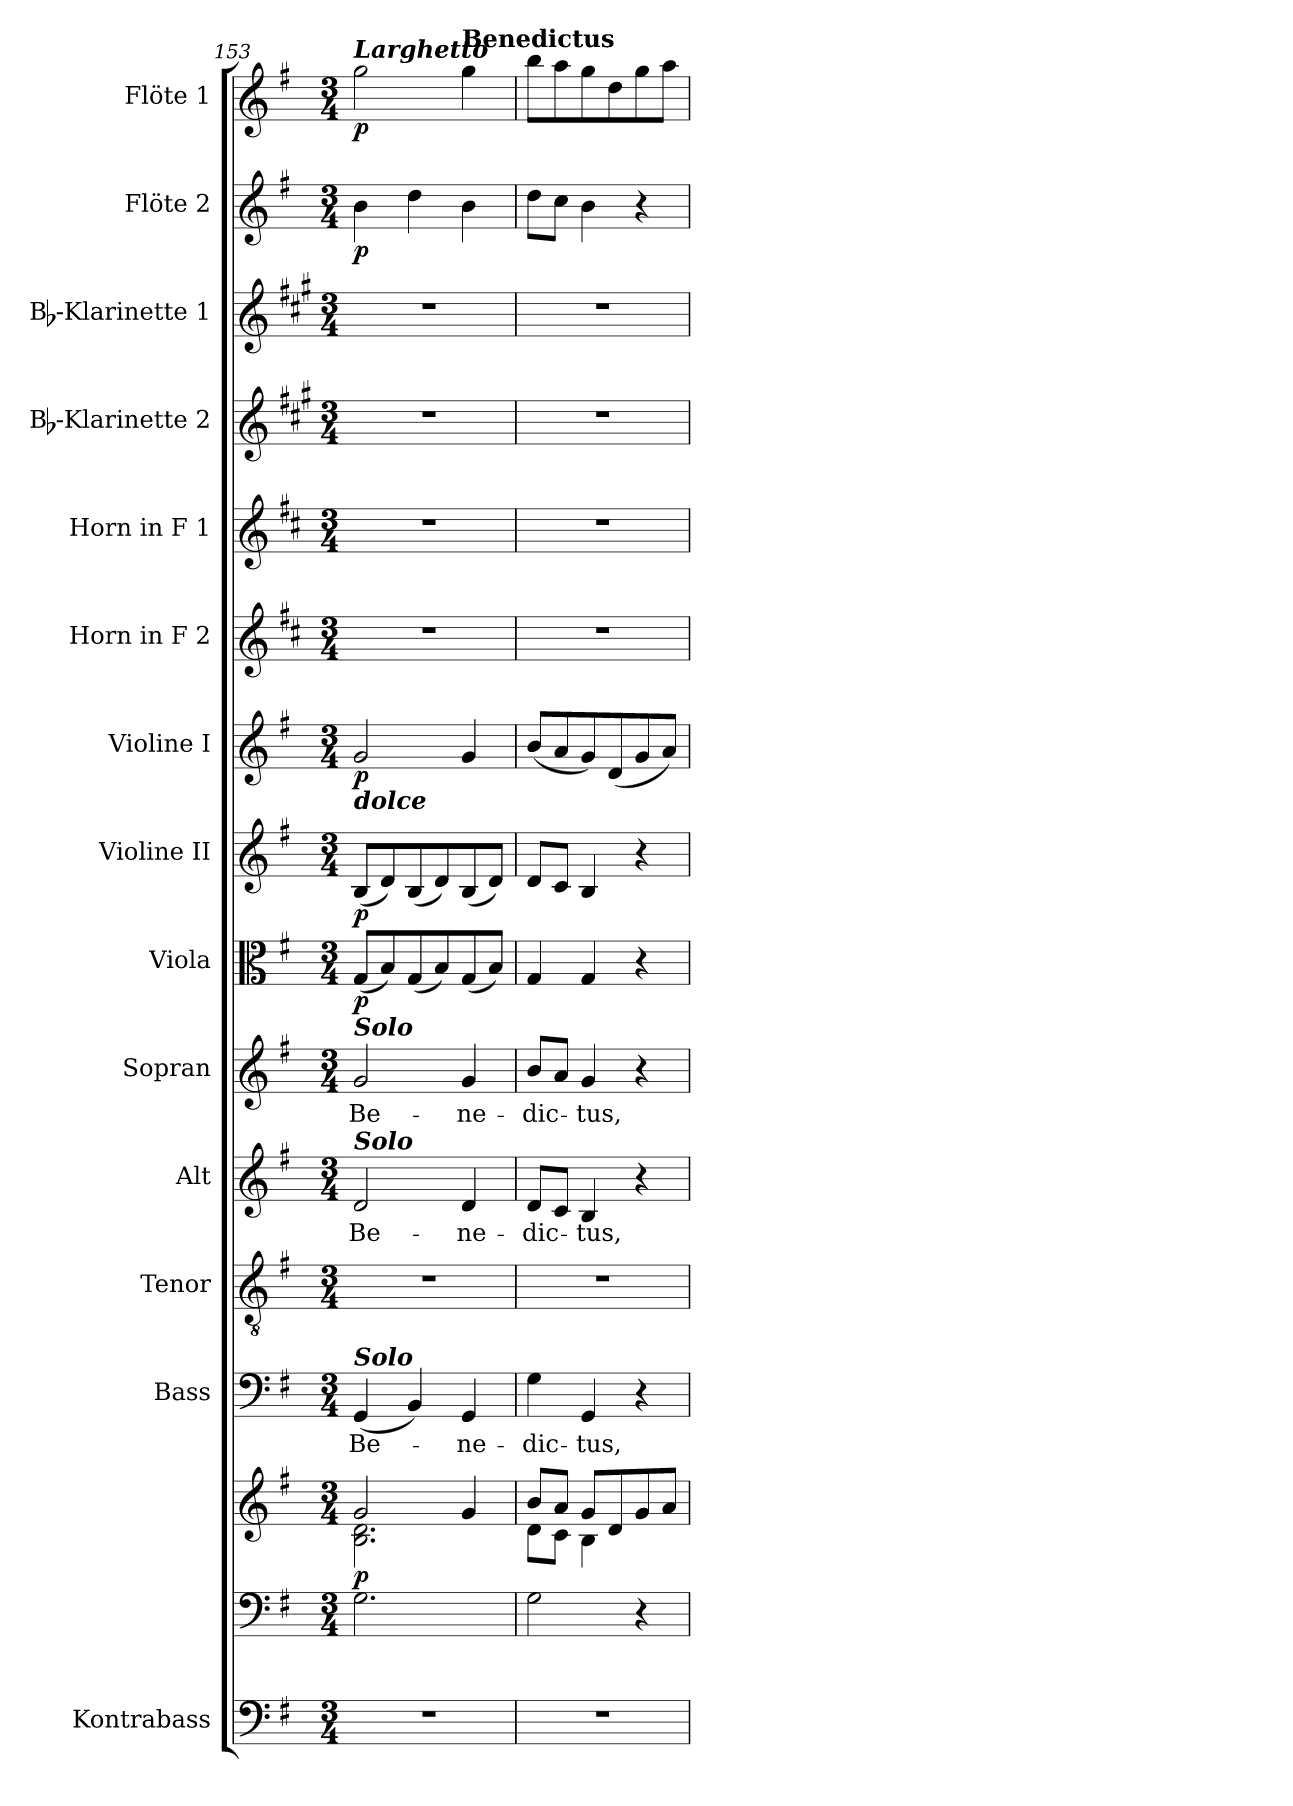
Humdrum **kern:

**kern	**kern	**kern	**dynam	**kern	**text	**kern	**kern	**text	**kern	**text	**kern	**dynam	**kern	**dynam	**kern	**dynam	**kern	**kern	**kern	**kern	**kern	**dynam	**kern	**dynam
*part15	*part14	*part14	*part14	*part13	*part13	*part12	*part11	*part11	*part10	*part10	*part9	*part9	*part8	*part8	*part7	*part7	*part6	*part5	*part4	*part3	*part2	*part2	*part1	*part1
*staff16	*staff15	*staff14	*staff14/15	*staff13	*staff13	*staff12	*staff11	*staff11	*staff10	*staff10	*staff9	*staff9	*staff8	*staff8	*staff7	*staff7	*staff6	*staff5	*staff4	*staff3	*staff2	*staff2	*staff1	*staff1
*I"Kontrabass	*	*	*	*I"Bass	*	*I"Tenor	*I"Alt	*	*I"Sopran	*	*I"Viola	*	*I"Violine II	*	*I"Violine I	*	*I"Horn in F 2	*I"Horn in F 1	*I"Bb-Klarinette 2	*I"Bb-Klarinette 1	*I"Flöte 2	*	*I"Flöte 1	*
*I'Kb.	*	*	*	*I'B.	*	*I'T.	*I'A.	*	*I'S.	*	*I'Vla.	*	*I'Vl. II	*	*I'Vl. I	*	*I'Horn 2	*I'Horn 1	*I'Bb Kl. 2	*I'Bb Kl. 1	*I'Fl. 2	*	*I'Fl. 1	*
!!LO:PB:g=z
*clefF4	*clefF4	*clefG2	*	*clefF4	*	*clefGv2	*clefG2	*	*clefG2	*	*clefC3	*	*clefG2	*	*clefG2	*	*clefG2	*clefG2	*clefG2	*clefG2	*clefG2	*	*clefG2	*
*ITrd7c12	*	*	*	*	*	*	*	*	*	*	*	*	*	*	*	*	*ITrd4c7	*ITrd4c7	*ITrd1c2	*ITrd1c2	*	*	*	*
*k[f#]	*k[f#]	*k[f#]	*	*k[f#]	*	*k[f#]	*k[f#]	*	*k[f#]	*	*k[f#]	*	*k[f#]	*	*k[f#]	*	*k[f#]	*k[f#]	*k[f#]	*k[f#]	*k[f#]	*	*k[f#]	*
*G:	*G:	*G:	*	*G:	*	*G:	*G:	*	*G:	*	*G:	*	*G:	*	*G:	*	*G:	*G:	*G:	*G:	*G:	*	*G:	*
*M3/4	*M3/4	*M3/4	*	*M3/4	*	*M3/4	*M3/4	*	*M3/4	*	*M3/4	*	*M3/4	*	*M3/4	*	*M3/4	*M3/4	*M3/4	*M3/4	*M3/4	*	*M3/4	*
=153	=153	=153	=153	=153	=153	=153	=153	=153	=153	=153	=153	=153	=153	=153	=153	=153	=153	=153	=153	=153	=153	=153	=153	=153
*	*	*^	*	*	*	*	*	*	*	*	*	*	*	*	*	*	*	*	*	*	*	*	*	*
!	!	!	!	!	!	!	!	!	!	!	!	!	!	!	!	!	!	!	!	!	!	!	!	!LO:TX:a:Bi:t=Larghetto	!
!	!	!	!	!	!	!	!	!	!	!	!	!	!	!	!	!LO:TX:b:Bi:t=dolce	!	!	!	!	!	!	!	!	!
!	!	!	!	!	!	!	!	!	!	!LO:TX:a:Bi:t=Solo	!	!	!	!	!	!	!	!	!	!	!	!	!	!	!
!	!	!	!	!	!	!	!	!LO:TX:a:Bi:t=Solo	!	!	!	!	!	!	!	!	!	!	!	!	!	!	!	!	!
!	!	!	!	!	!LO:TX:a:Bi:t=Solo	!	!	!	!	!	!	!	!	!	!	!	!	!	!	!	!	!	!	!	!
!	!	!	!	!LO:DY:b	!	!LO:LY:b	!	!	!LO:LY:b	!	!LO:LY:b	!	!LO:DY:b	!	!LO:DY:b	!	!LO:DY:b	!	!	!	!	!	!LO:DY:b	!	!LO:DY:b
2.r	2.G\	2g/	2.B\ 2.d\	p	(<4GG/	Be-	2.r	2d/	Be-	2g/	Be-	(<8G/L	p	(<8B/L	p	2g/	p	2.r	2.r	2.r	2.r	4b\	p	2gg\	p
.	.	.	.	.	.	.	.	.	.	.	.	8B/)	.	8d/)	.	.	.	.	.	.	.	.	.	.	.
.	.	.	.	.	4BB/)	.	.	.	.	.	.	(<8G/	.	(<8B/	.	.	.	.	.	.	.	4dd\	.	.	.
.	.	.	.	.	.	.	.	.	.	.	.	8B/)	.	8d/)	.	.	.	.	.	.	.	.	.	.	.
!	!	!	!	!	!	!	!	!	!	!	!	!	!	!	!	!	!	!	!	!	!	!	!	!LO:TX:a:B:t=Benedictus	!
!	!	!	!	!	!	!LO:LY:b	!	!	!LO:LY:b	!	!LO:LY:b	!	!	!	!	!	!	!	!	!	!	!	!	!	!
.	.	4g/	.	.	4GG/	-ne-	.	4d/	-ne-	4g/	-ne-	(<8G/	.	(<8B/	.	4g/	.	.	.	.	.	4b\	.	4gg\	.
.	.	.	.	.	.	.	.	.	.	.	.	8B/J)	.	8d/J)	.	.	.	.	.	.	.	.	.	.	.
=154	=154	=154	=154	=154	=154	=154	=154	=154	=154	=154	=154	=154	=154	=154	=154	=154	=154	=154	=154	=154	=154	=154	=154	=154	=154
!	!	!	!	!	!	!LO:LY:b	!	!	!LO:LY:b	!	!LO:LY:b	!	!	!	!	!	!	!	!	!	!	!	!	!	!
2.r	2G\	8b/L	8d\L	.	4G\	-dic-	2.r	8d/L	-dic-	8b/L	-dic-	4G/	.	8d/L	.	(<8b/L	.	2.r	2.r	2.r	2.r	8dd\L	.	8bb\L	.
.	.	8a/J	8c\J	.	.	.	.	8c/J	.	8a/J	.	.	.	8c/J	.	8a/	.	.	.	.	.	8cc\J	.	8aa\	.
!	!	!	!	!	!	!LO:LY:b	!	!	!LO:LY:b	!	!LO:LY:b	!	!	!	!	!	!	!	!	!	!	!	!	!	!
.	.	8g/L	4B\	.	4GG/	-tus,	.	4B/	-tus,	4g/	-tus,	4G/	.	4B/	.	8g/)	.	.	.	.	.	4b\	.	8gg\	.
.	.	8d/	.	.	.	.	.	.	.	.	.	.	.	.	.	(<8d/	.	.	.	.	.	.	.	8dd\	.
.	4r	8g/	4ryy	.	4r	.	.	4r	.	4r	.	4r	.	4r	.	8g/	.	.	.	.	.	4r	.	8gg\	.
.	.	8a/J	.	.	.	.	.	.	.	.	.	.	.	.	.	8a/J)	.	.	.	.	.	.	.	8aa\J	.
*	*	*v	*v	*	*	*	*	*	*	*	*	*	*	*	*	*	*	*	*	*	*	*	*	*	*
=	=	=	=	=	=	=	=	=	=	=	=	=	=	=	=	=	=	=	=	=	=	=	=	=
*-	*-	*-	*-	*-	*-	*-	*-	*-	*-	*-	*-	*-	*-	*-	*-	*-	*-	*-	*-	*-	*-	*-	*-	*-
